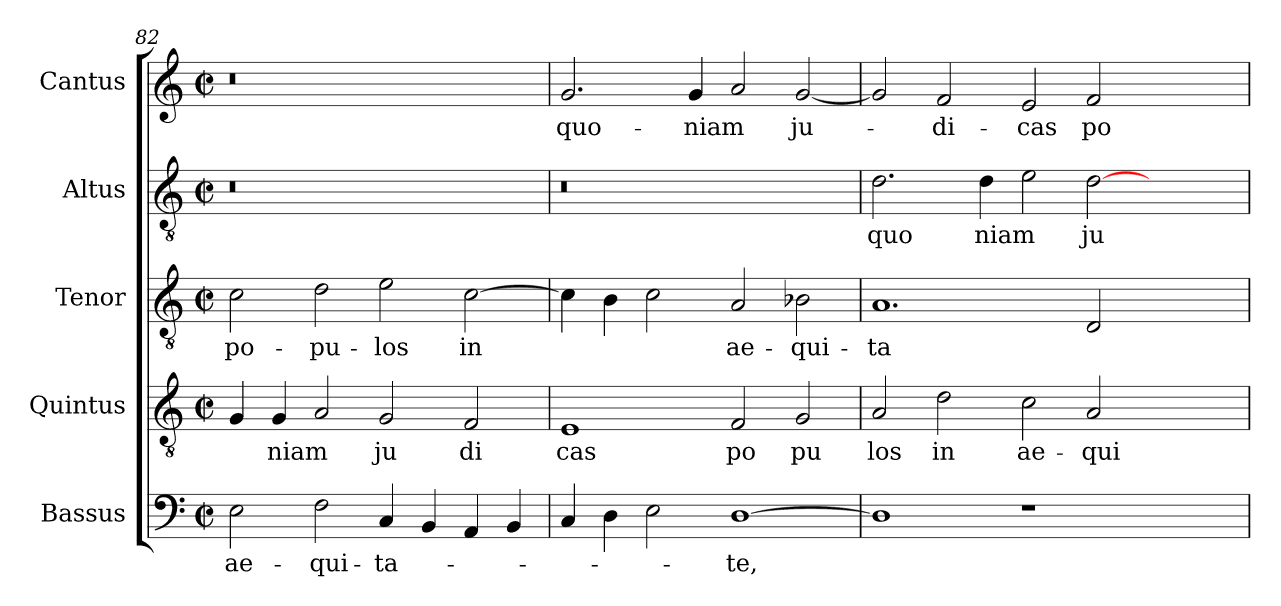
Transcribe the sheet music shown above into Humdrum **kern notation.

**kern	**text	**kern	**text	**kern	**text	**kern	**text	**kern	**text
*part5	*part5	*part4	*part4	*part3	*part3	*part2	*part2	*part1	*part1
*staff5	*staff5	*staff4	*staff4	*staff3	*staff3	*staff2	*staff2	*staff1	*staff1
*I"Bassus	*	*I"Quintus	*	*I"Tenor	*	*I"Altus	*	*I"Cantus	*
*clefF4	*	*clefGv2	*	*clefGv2	*	*clefGv2	*	*clefG2	*
*M2/2	*	*M2/2	*	*M2/2	*	*M2/2	*	*M2/2	*
*met(c|)	*	*met(c|)	*	*met(c|)	*	*met(c|)	*	*met(c|)	*
=82	=82	=82	=82	=82	=82	=82	=82	=82	=82
!	!LO:LY:b:cj	!	!	!	!LO:LY:b:cj	!	!	!	!
2E\	ae-	4G/	.	2c\	po-	0r	.	0r	.
!	!	!	!LO:LY:b	!	!	!	!	!	!
.	.	4G/	niam	.	.	.	.	.	.
!	!LO:LY:b:cj	!	!	!	!LO:LY:b:cj	!	!	!	!
2F\	-qui-	2A/	.	2d\	-pu-	.	.	.	.
!	!LO:LY:b:cj	!	!LO:LY:b:cj	!	!LO:LY:b:cj	!	!	!	!
4C/	-ta-	2G/	ju	2e\	-los	.	.	.	.
4BB/	.	.	.	.	.	.	.	.	.
!	!	!	!LO:LY:b:cj	!	!LO:LY:b:cj	!	!	!	!
4AA/	.	2F/	di	[>2c\	in	.	.	.	.
4BB/	.	.	.	.	.	.	.	.	.
=83	=83	=83	=83	=83	=83	=83	=83	=83	=83
!	!	!	!LO:LY:b:cj	!	!	!	!	!	!LO:LY:b:cj
4C/	.	1E	cas	4c\]	.	0r	.	2.g/	quo-
4D\	.	.	.	4B\	.	.	.	.	.
2E\	.	.	.	2c\	.	.	.	.	.
!	!	!	!	!	!	!	!	!	!LO:LY:b
.	.	.	.	.	.	.	.	4g/	-niam
!	!LO:LY:b:cj	!	!LO:LY:b:cj	!	!LO:LY:b:cj	!	!	!	!
[>1D	-te,	2F/	po	2A/	ae-	.	.	2a/	.
!	!	!	!LO:LY:b:cj	!	!LO:LY:b:cj	!	!	!	!LO:LY:b:cj
.	.	2G/	pu	2B-X\	-qui-	.	.	[>2g/	ju-
!!LO:LB:g=z
=84	=84	=84	=84	=84	=84	=84	=84	=84	=84
!	!	!	!LO:LY:b:cj	!	!LO:LY:b:cj	!	!LO:LY:b:cj	!	!
1D]	.	2A/	los	1.A	-ta	2.d\	quo	2g/]	.
!	!	!	!LO:LY:b:cj	!	!	!	!	!	!LO:LY:b:cj
.	.	2d\	in	.	.	.	.	2f/	-di-
!	!	!	!	!	!	!	!LO:LY:b	!	!
.	.	.	.	.	.	4d\	niam	.	.
!LO:N:vis=1	!	!	!LO:LY:b:cj	!	!	!	!	!	!LO:LY:b:cj
0r	.	2c\	ae-	.	.	2e\	.	2e/	-cas
!	!	!	!LO:LY:b:cj	!	!	!	!LO:LY:b:cj	!	!LO:LY:b:cj
.	.	2A/	-qui-	2D/	.	[>2d\	ju	2f/	po-
.	.	1ryy	.	1ryy	.	1ryy	.	1ryy	.
=	=	=	=	=	=	=	=	=	=
*-	*-	*-	*-	*-	*-	*-	*-	*-	*-
